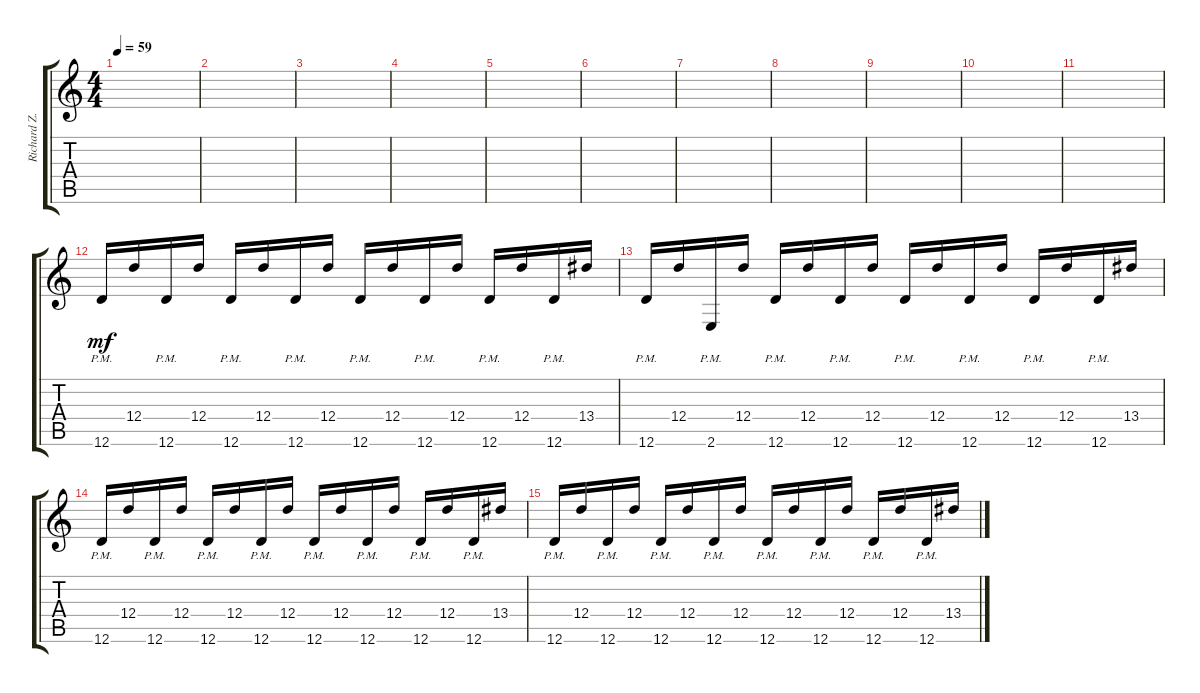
\track ("Richard Z. Kruspe (clean)" "Richard Z.") {instrument electricguitarclean}
\staff {score tabs}
\tuning (E4 B3 G3 D3 A2 D2) {hide}
\ts (4 4)
\tempo 59
\clef g2
\ks c
|
|
|
|
|
|
|
|
|
|
|
12.6{pm}.16{dy mf} 12.4.16 12.6{pm}.16 12.4.16 12.6{pm}.16 12.4.16 12.6{pm}.16 12.4.16 12.6{pm}.16 12.4.16 12.6{pm}.16 12.4.16 12.6{pm}.16 12.4.16 12.6{pm}.16 13.4.16 |
12.6{pm}.16 12.4.16 2.6{pm}.16 12.4.16 12.6{pm}.16 12.4.16 12.6{pm}.16 12.4.16 12.6{pm}.16 12.4.16 12.6{pm}.16 12.4.16 12.6{pm}.16 12.4.16 12.6{pm}.16 13.4.16 |
12.6{pm}.16 12.4.16 12.6{pm}.16 12.4.16 12.6{pm}.16 12.4.16 12.6{pm}.16 12.4.16 12.6{pm}.16 12.4.16 12.6{pm}.16 12.4.16 12.6{pm}.16 12.4.16 12.6{pm}.16 13.4.16 |
12.6{pm}.16 12.4.16 12.6{pm}.16 12.4.16 12.6{pm}.16 12.4.16 12.6{pm}.16 12.4.16 12.6{pm}.16 12.4.16 12.6{pm}.16 12.4.16 12.6{pm}.16 12.4.16 12.6{pm}.16 13.4.16
